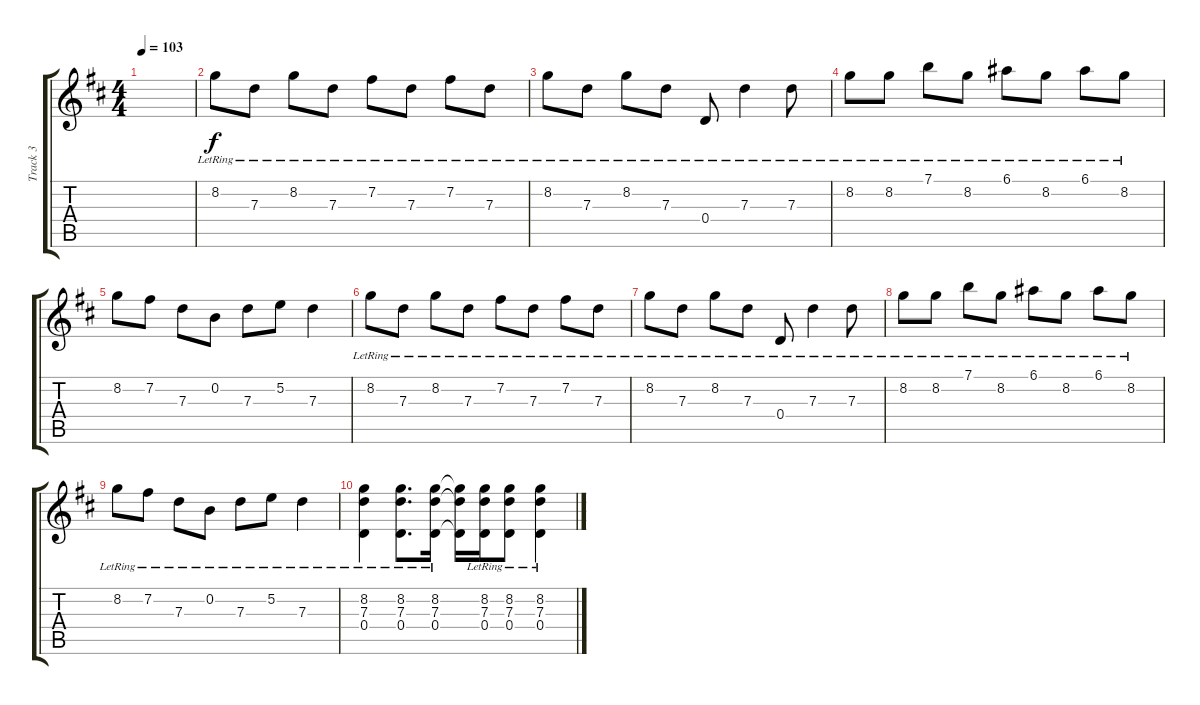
\track ("Track 3" "Track 3") {instrument overdrivenguitar}
\staff {score tabs}
\tuning (E4 B3 G3 D3 A2 D2) {hide}
\ts (4 4)
\tempo 103
\clef g2
\ks d
|
8.2{lr}.8 7.3{lr}.8 8.2{lr}.8 7.3{lr}.8 7.2{lr}.8 7.3{lr}.8 7.2{lr}.8 7.3{lr}.8 |
8.2{lr}.8 7.3{lr}.8 8.2{lr}.8 7.3{lr}.8 0.4{lr}.8 7.3{lr}.4 7.3{lr}.8 |
8.2{lr}.8 8.2{lr}.8 7.1{lr}.8 8.2{lr}.8 6.1{lr}.8 8.2{lr}.8 6.1{lr}.8 8.2{lr}.8 |
8.2.8 7.2.8 7.3.8 0.2.8 7.3.8 5.2.8 7.3.4 |
8.2{lr}.8 7.3{lr}.8 8.2{lr}.8 7.3{lr}.8 7.2{lr}.8 7.3{lr}.8 7.2{lr}.8 7.3{lr}.8 |
8.2{lr}.8 7.3{lr}.8 8.2{lr}.8 7.3{lr}.8 0.4{lr}.8 7.3{lr}.4 7.3{lr}.8 |
8.2{lr}.8 8.2{lr}.8 7.1{lr}.8 8.2{lr}.8 6.1{lr}.8 8.2{lr}.8 6.1{lr}.8 8.2{lr}.8 |
8.2{lr}.8 7.2{lr}.8 7.3{lr}.8 0.2{lr}.8 7.3{lr}.8 5.2{lr}.8 7.3{lr}.4 |
(8.2{lr} 7.3{lr} 0.4{lr}).4 (8.2{lr} 7.3{lr} 0.4{lr}).8{d} (8.2{lr} 7.3{lr} 0.4{lr}).16 (8.2{t} 7.3{t} 0.4{t}).16 (8.2{lr} 7.3{lr} 0.4{lr}).16 (8.2{lr} 7.3{lr} 0.4{lr}).8 (8.2{lr} 7.3{lr} 0.4{lr}).4
